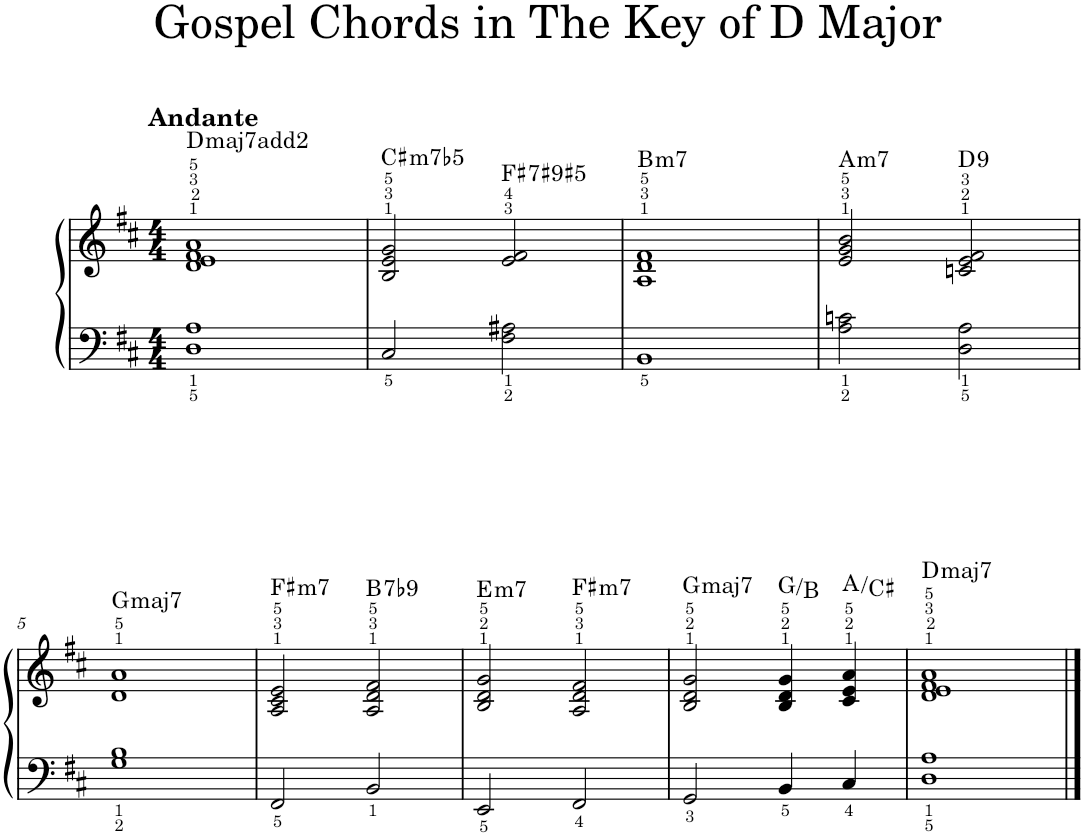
**kern	**kern	**harte
*part1	*part1	*part1
*staff2	*staff1	*
*I"Piano	*	*
*I'Pno.	*	*
*clefF4	*clefG2	*
*k[f#c#]	*k[f#c#]	*
*M4/4	*M4/4	*
=1	=1	=1
!	!LO:TX:a:B:t=Andante	!LO:H:kt=maj7
1D 1A	1d 1e 1f# 1a	D:maj7(2)
=2	=2	=2
!	!	!LO:H:kt=m7b5
2C#/	2B/ 2e/ 2g/	C#:hdim7
!	!	!LO:H:kt=7
2F#\ 2A#X\	2e/ 2f#/	F#:(3,#5,b7,#9)
=3	=3	=3
!	!	!LO:H:kt=m7
1BB	1A 1d 1f#	B:min7
=4	=4	=4
!	!	!LO:H:kt=m7
2A\ 2cn\	2e/ 2g/ 2b/	A:min7
!	!	!LO:H:kt=9
2D\ 2A\	2cn/ 2e/ 2f#/	D:9
!!LO:LB:g=z
=5	=5	=5
!	!	!LO:H:kt=maj7
1G 1B	1d 1a	G:maj7
=6	=6	=6
!	!	!LO:H:kt=m7
2FF#/	2A/ 2c#/ 2e/	F#:min7
!	!	!LO:H:kt=7
2BB/	2A/ 2d/ 2f#/	B:7(b9)
=7	=7	=7
!	!	!LO:H:kt=m7
2EE/	2B/ 2d/ 2g/	E:min7
!	!	!LO:H:kt=m7
2FF#/	2A/ 2d/ 2f#/	F#:min7
=8	=8	=8
!	!	!LO:H:kt=maj7
2GG/	2B/ 2d/ 2g/	G:maj7
4BB/	4B/ 4d/ 4g/	G:maj/3
4C#/	4c#/ 4e/ 4a/	A:maj/3
=9	=9	=9
!	!	!LO:H:kt=maj7
1D 1A	1d 1e 1f# 1a	D:maj7
==	==	==
*-	*-	*-
